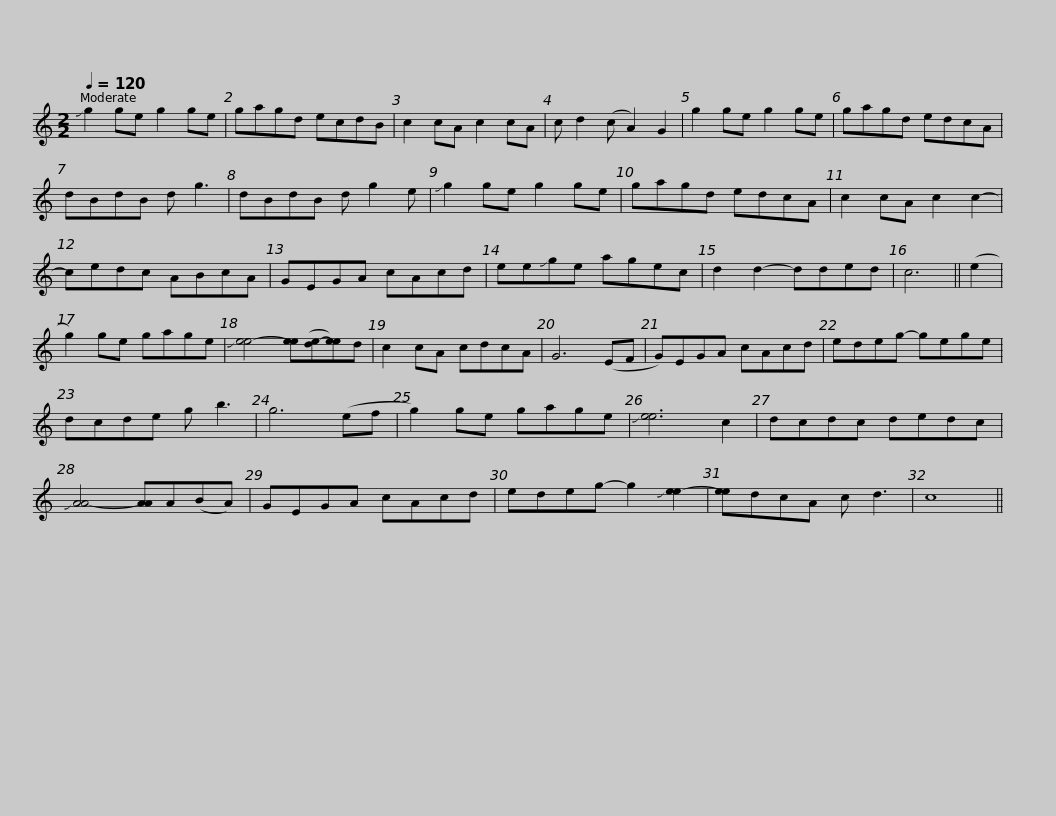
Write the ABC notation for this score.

X:1
L:1/8
Q:1/4=120
M:2/2
I:linebreak $
K:C
V:1 treble
V:1
 !slide!g2 ge g2 ge | gagd ecdB | c2 cA c2 cA | c d2 (c A2) G2 | g2 ge g2 ge | %5
 gagd edcA |$ dBdB d g3 | dBdB d g2 e | !slide!g2 ge g2 ge | gagd edcA | %10
 c2 cA c2 c2- | cedc ABcA |$ GEGA cAcd | ee!slide!ge agec | d2 d2- dded | %15
 c6 || (e2 | g2) ge gage | !slide![ee-]4 [ee]([de-][ee])d |$ c2 cA cdcA | %20
 G6 (EF | G)EGA cAcd | edeg- gege | dcde g b3 | g6 (ef | %25
 g2) ge gage |$ !slide![ee]6 c2 | dcdc dedc | !slide![AA-]4 [AA]A(BA) | GEGA cAcd | %30
 edeg- g2 !slide![ee-]2 | [ee]dcA c d3 | c8 || %33
